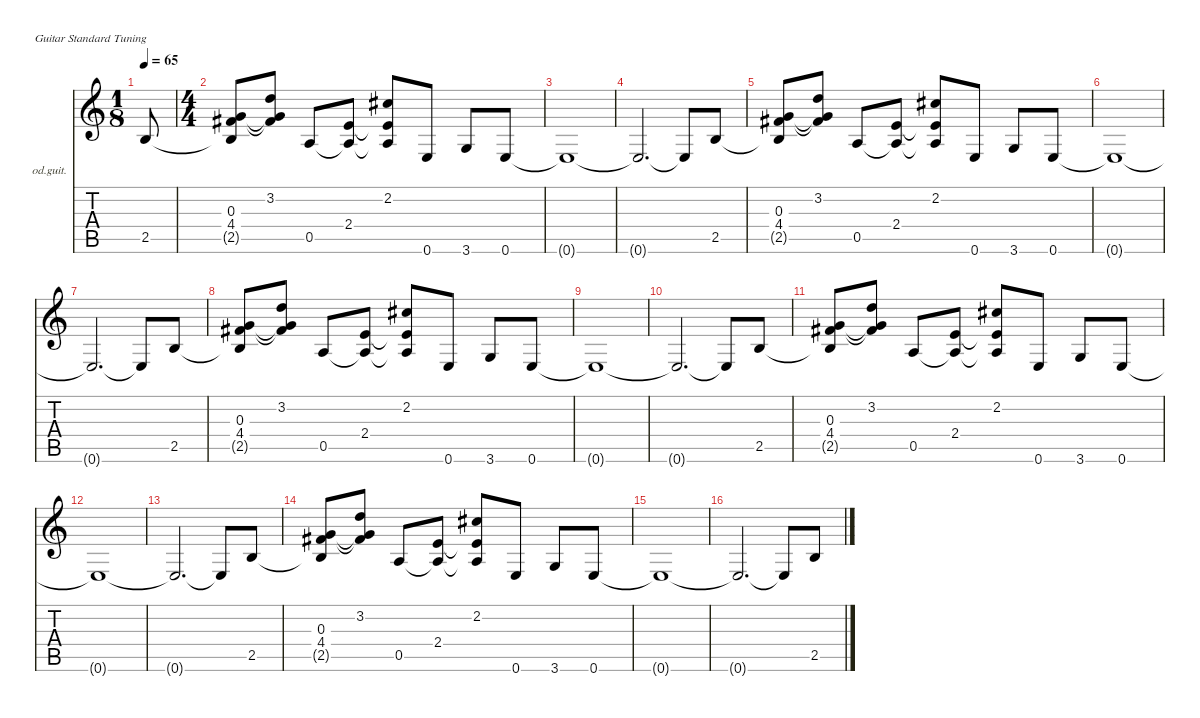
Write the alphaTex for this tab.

\hideDynamics
\bracketExtendMode nobrackets
\firstSystemTrackNameOrientation horizontal
\otherSystemsTrackNameOrientation horizontal
\track ("Guitar" "od.guit.") {instrument overdrivenguitar}
\staff {score tabs}
\tuning (E4 B3 G3 D3 A2 E2)
\ts (1 8)
\tempo 65
\clef g2
\ks aminor
2.5.8{dy ff instrument overdrivenguitar beam Up} |
\ts (4 4)
(2.5{t} 4.4{acc #} 0.3).8{beam Up} (4.4{t acc #} 0.3{t} 3.2).8{beam Up} 0.5.8{beam Up} (0.5{t} 2.4).8{beam Up} (0.5{t} 2.4{t} 2.2{acc #}).8{beam Up} 0.6.8{beam Up} 3.6.8{beam Up} 0.6.8{beam Up} |
0.6{t}.1{beam Up} |
0.6{t}.2{d beam Up} 0.6{t}.8{beam Up} 2.5.8{beam Up} |
(2.5{t} 4.4{acc #} 0.3).8{beam Up} (0.3{t} 4.4{t acc #} 3.2).8{beam Up} 0.5.8{beam Up} (0.5{t} 2.4).8{beam Up} (0.5{t} 2.4{t} 2.2{acc #}).8{beam Up} 0.6.8{beam Up} 3.6.8{beam Up} 0.6.8{beam Up} |
0.6{t}.1{beam Up} |
0.6{t}.2{d beam Up} 0.6{t}.8{beam Up} 2.5.8{beam Up} |
(2.5{t} 4.4{acc #} 0.3).8{beam Up} (4.4{t acc #} 0.3{t} 3.2).8{beam Up} 0.5.8{beam Up} (0.5{t} 2.4).8{beam Up} (0.5{t} 2.4{t} 2.2{acc #}).8{beam Up} 0.6.8{beam Up} 3.6.8{beam Up} 0.6.8{beam Up} |
0.6{t}.1{beam Up} |
0.6{t}.2{d beam Up} 0.6{t}.8{beam Up} 2.5.8{beam Up} |
(2.5{t} 4.4{acc #} 0.3).8{beam Up} (4.4{t acc #} 0.3{t} 3.2).8{beam Up} 0.5.8{beam Up} (0.5{t} 2.4).8{beam Up} (0.5{t} 2.4{t} 2.2{acc #}).8{beam Up} 0.6.8{beam Up} 3.6.8{beam Up} 0.6.8{beam Up} |
0.6{t}.1{beam Up} |
0.6{t}.2{d beam Up} 0.6{t}.8{beam Up} 2.5.8{beam Up} |
(2.5{t} 4.4{acc #} 0.3).8{beam Up} (4.4{t acc #} 0.3{t} 3.2).8{beam Up} 0.5.8{beam Up} (0.5{t} 2.4).8{beam Up} (0.5{t} 2.4{t} 2.2{acc #}).8{beam Up} 0.6.8{beam Up} 3.6.8{beam Up} 0.6.8{beam Up} |
0.6{t}.1{beam Up} |
0.6{t}.2{d beam Up} 0.6{t}.8{beam Up} 2.5.8{beam Up}
